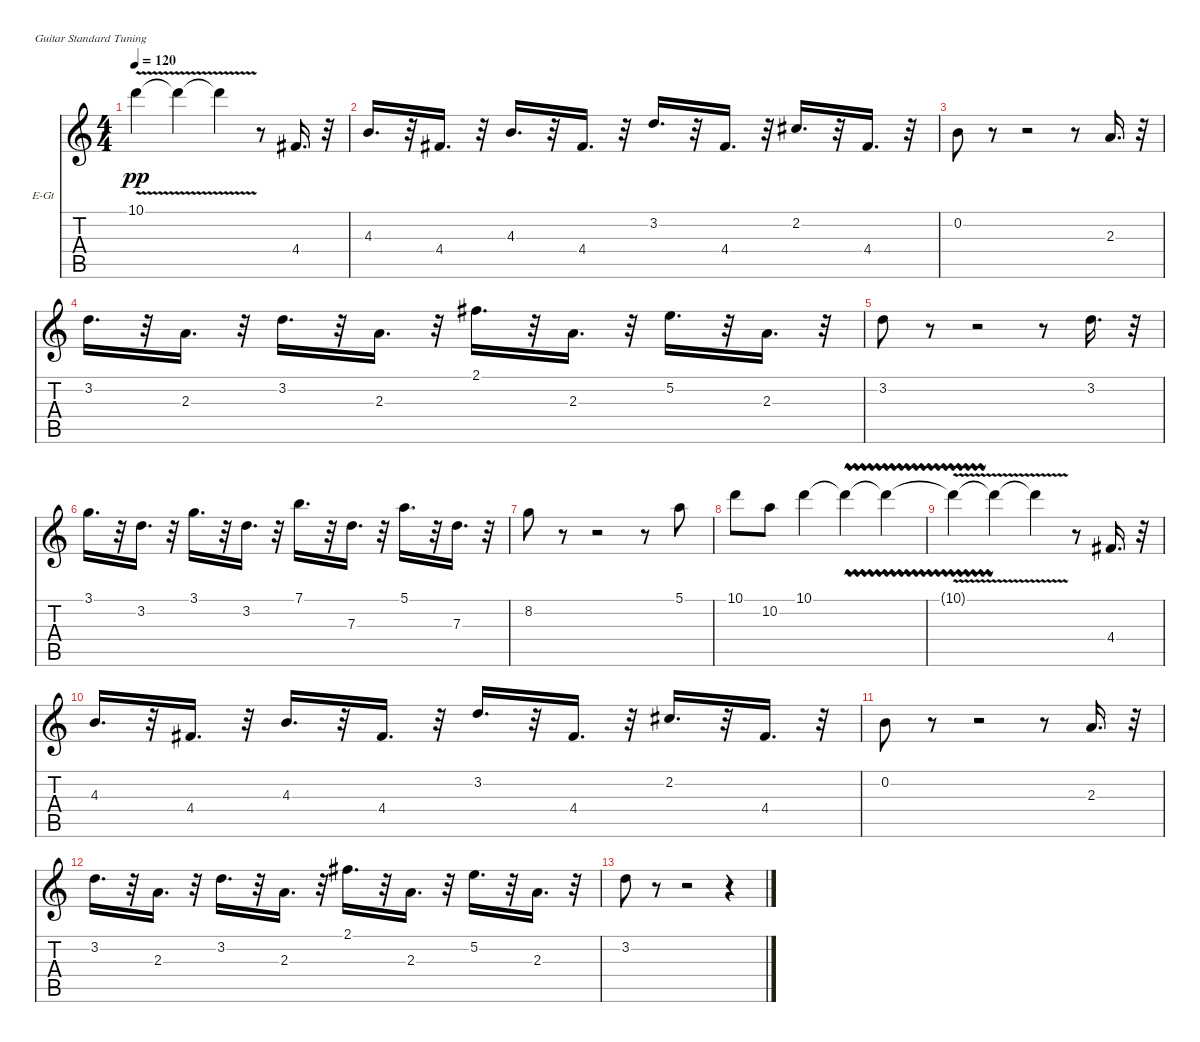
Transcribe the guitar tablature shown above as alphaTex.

\defaultSystemsLayout 4
\bracketExtendMode nobrackets
\firstSystemTrackNameOrientation horizontal
\otherSystemsTrackNameOrientation horizontal
\track ("Jazz Guitar" "E-Gt") {instrument electricguitarjazz}
\staff {score tabs}
\tuning (E4 B3 G3 D3 A2 E2)
\ts (4 4)
\tempo 120
\clef g2
\ks c
10.1{v t}.4{dy pp} 10.1{v t}.4 10.1{v t}.4 r.8 4.4.16{d} r.32 |
4.3.16{d} r.32 4.4.16{d} r.32 4.3.16{d} r.32 4.4.16{d} r.32 3.2.16{d} r.32 4.4.16{d} r.32 2.2.16{d} r.32 4.4.16{d} r.32 |
0.2.8 r.8 r.2 r.8 2.3.16{d} r.32 |
3.2.16{d} r.32 2.3.16{d} r.32 3.2.16{d} r.32 2.3.16{d} r.32 2.1.16{d} r.32 2.3.16{d} r.32 5.2.16{d} r.32 2.3.16{d} r.32 |
3.2.8 r.8 r.2 r.8 3.2.16{d} r.32 |
3.1.16{d} r.32 3.2.16{d} r.32 3.1.16{d} r.32 3.2.16{d} r.32 7.1.16{d} r.32 7.3.16{d} r.32 5.1.16{d} r.32 7.3.16{d} r.32 |
8.2.8 r.8 r.2 r.8 5.1.8 |
10.1.8 10.2.8 10.1.4 10.1{vw t}.4 10.1{vw t}.4 |
10.1{v t}.4 10.1{v t}.4 10.1{v t}.4 r.8 4.4.16{d} r.32 |
4.3.16{d} r.32 4.4.16{d} r.32 4.3.16{d} r.32 4.4.16{d} r.32 3.2.16{d} r.32 4.4.16{d} r.32 2.2.16{d} r.32 4.4.16{d} r.32 |
0.2.8 r.8 r.2 r.8 2.3.16{d} r.32 |
3.2.16{d} r.32 2.3.16{d} r.32 3.2.16{d} r.32 2.3.16{d} r.32 2.1.16{d} r.32 2.3.16{d} r.32 5.2.16{d} r.32 2.3.16{d} r.32 |
3.2.8 r.8 r.2 r.4
